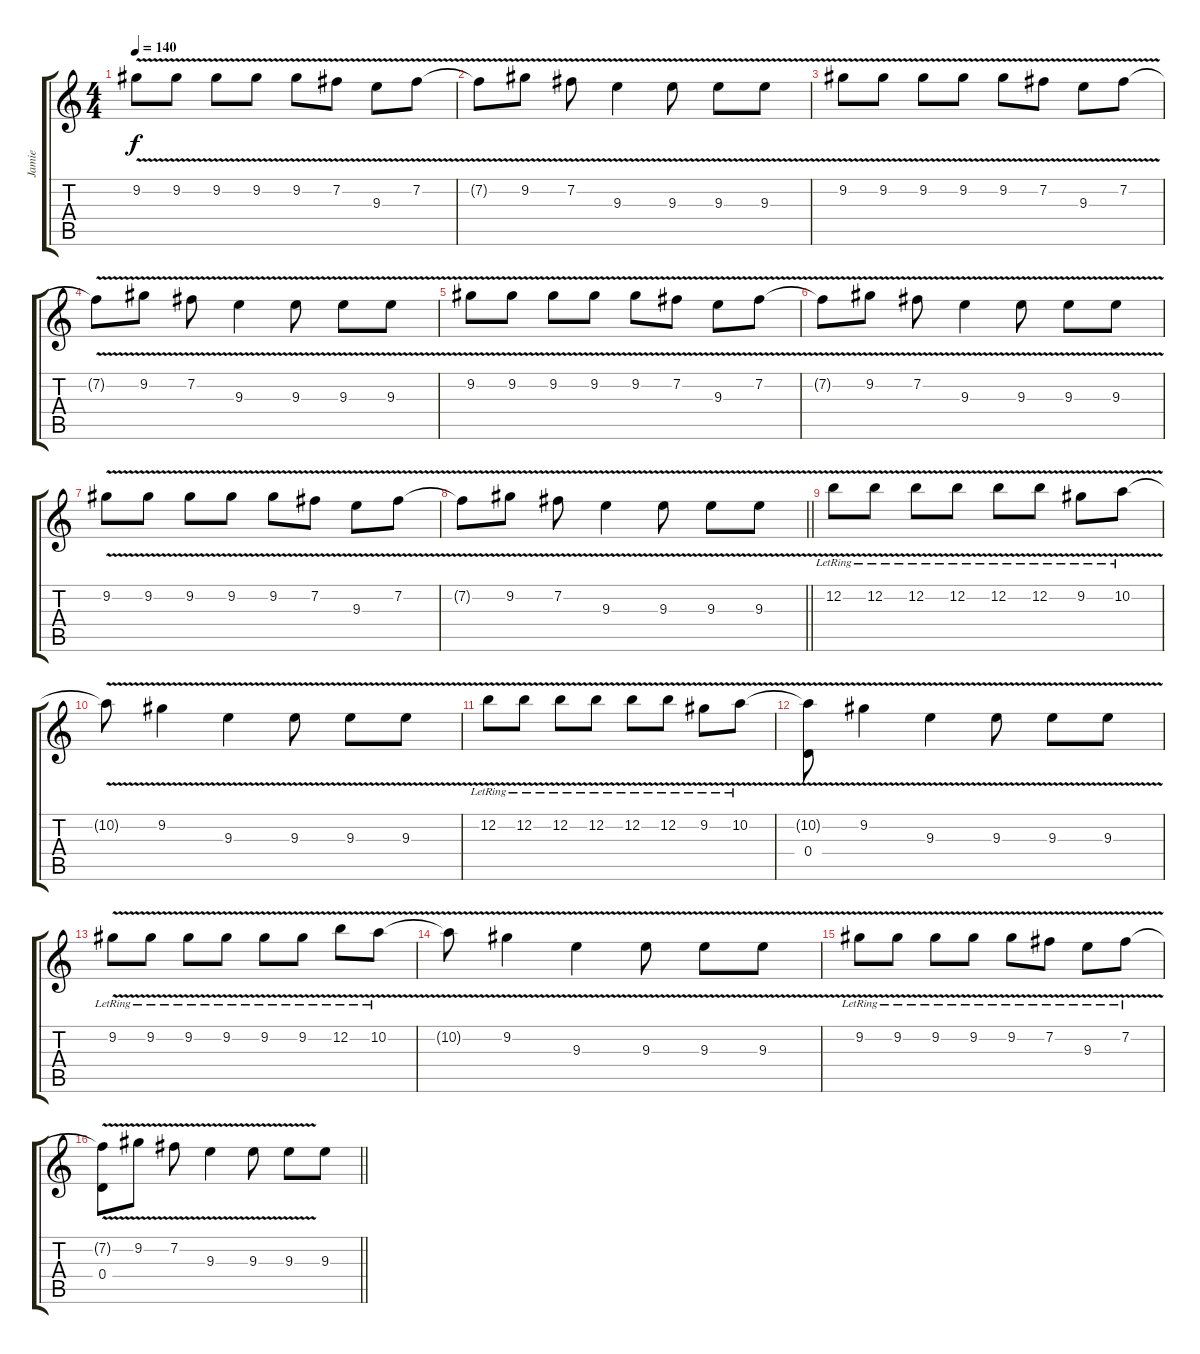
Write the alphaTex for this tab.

\track ("Jamie" "Jamie") {instrument electricguitarjazz}
\staff {score tabs}
\tuning (E4 B3 G3 D3 A2 E2) {hide}
\ts (4 4)
\tempo 140
\clef g2
\ks c
9.2{v}.8{dy f volume 16} 9.2{v}.8 9.2{v}.8 9.2{v}.8 9.2{v}.8 7.2{v}.8 9.3{v}.8 7.2{v}.8 |
7.2{t}.8 9.2{v}.8 7.2{v}.8 9.3{v}.4 9.3{v}.8 9.3{v}.8 9.3{v}.8 |
9.2{v}.8 9.2{v}.8 9.2{v}.8 9.2{v}.8 9.2{v}.8 7.2{v}.8 9.3{v}.8 7.2{v}.8 |
7.2{t}.8 9.2{v}.8 7.2{v}.8 9.3{v}.4 9.3{v}.8 9.3{v}.8 9.3{v}.8 |
9.2{v}.8 9.2{v}.8 9.2{v}.8 9.2{v}.8 9.2{v}.8 7.2{v}.8 9.3{v}.8 7.2{v}.8 |
7.2{t}.8 9.2{v}.8 7.2{v}.8 9.3{v}.4 9.3{v}.8 9.3{v}.8 9.3{v}.8 |
9.2{v}.8 9.2{v}.8 9.2{v}.8 9.2{v}.8 9.2{v}.8 7.2{v}.8 9.3{v}.8 7.2{v}.8 |
\barLineRight lightlight
7.2{t}.8 9.2{v}.8 7.2{v}.8 9.3{v}.4 9.3{v}.8 9.3{v}.8 9.3{v}.8 |
12.2{v lr}.8{volume 16 instrument overdrivenguitar} 12.2{v lr}.8 12.2{v lr}.8 12.2{v lr}.8 12.2{v lr}.8 12.2{v lr}.8 9.2{v lr}.8 10.2{v lr}.8 |
10.2{t}.8 9.2{v}.4 9.3{v}.4 9.3{v}.8 9.3{v}.8 9.3{v}.8 |
12.2{v lr}.8 12.2{v lr}.8 12.2{v lr}.8 12.2{v lr}.8 12.2{v lr}.8 12.2{v lr}.8 9.2{v lr}.8 10.2{v lr}.8 |
(10.2{t} 0.4).8 9.2{v}.4 9.3{v}.4 9.3{v}.8 9.3{v}.8 9.3{v}.8 |
9.2{v lr}.8 9.2{v lr}.8 9.2{v lr}.8 9.2{v lr}.8 9.2{v lr}.8 9.2{v lr}.8 12.2{v lr}.8 10.2{v lr}.8 |
10.2{t}.8 9.2{v}.4 9.3{v}.4 9.3{v}.8 9.3{v}.8 9.3{v}.8 |
9.2{v lr}.8 9.2{v lr}.8 9.2{v lr}.8 9.2{v lr}.8 9.2{v lr}.8 7.2{v lr}.8 9.3{v lr}.8 7.2{v lr}.8 |
\barLineRight lightlight
(7.2{t} 0.4).8 9.2{v}.8 7.2{v}.8 9.3{v}.4 9.3{v}.8 9.3{v}.8 9.3.8
